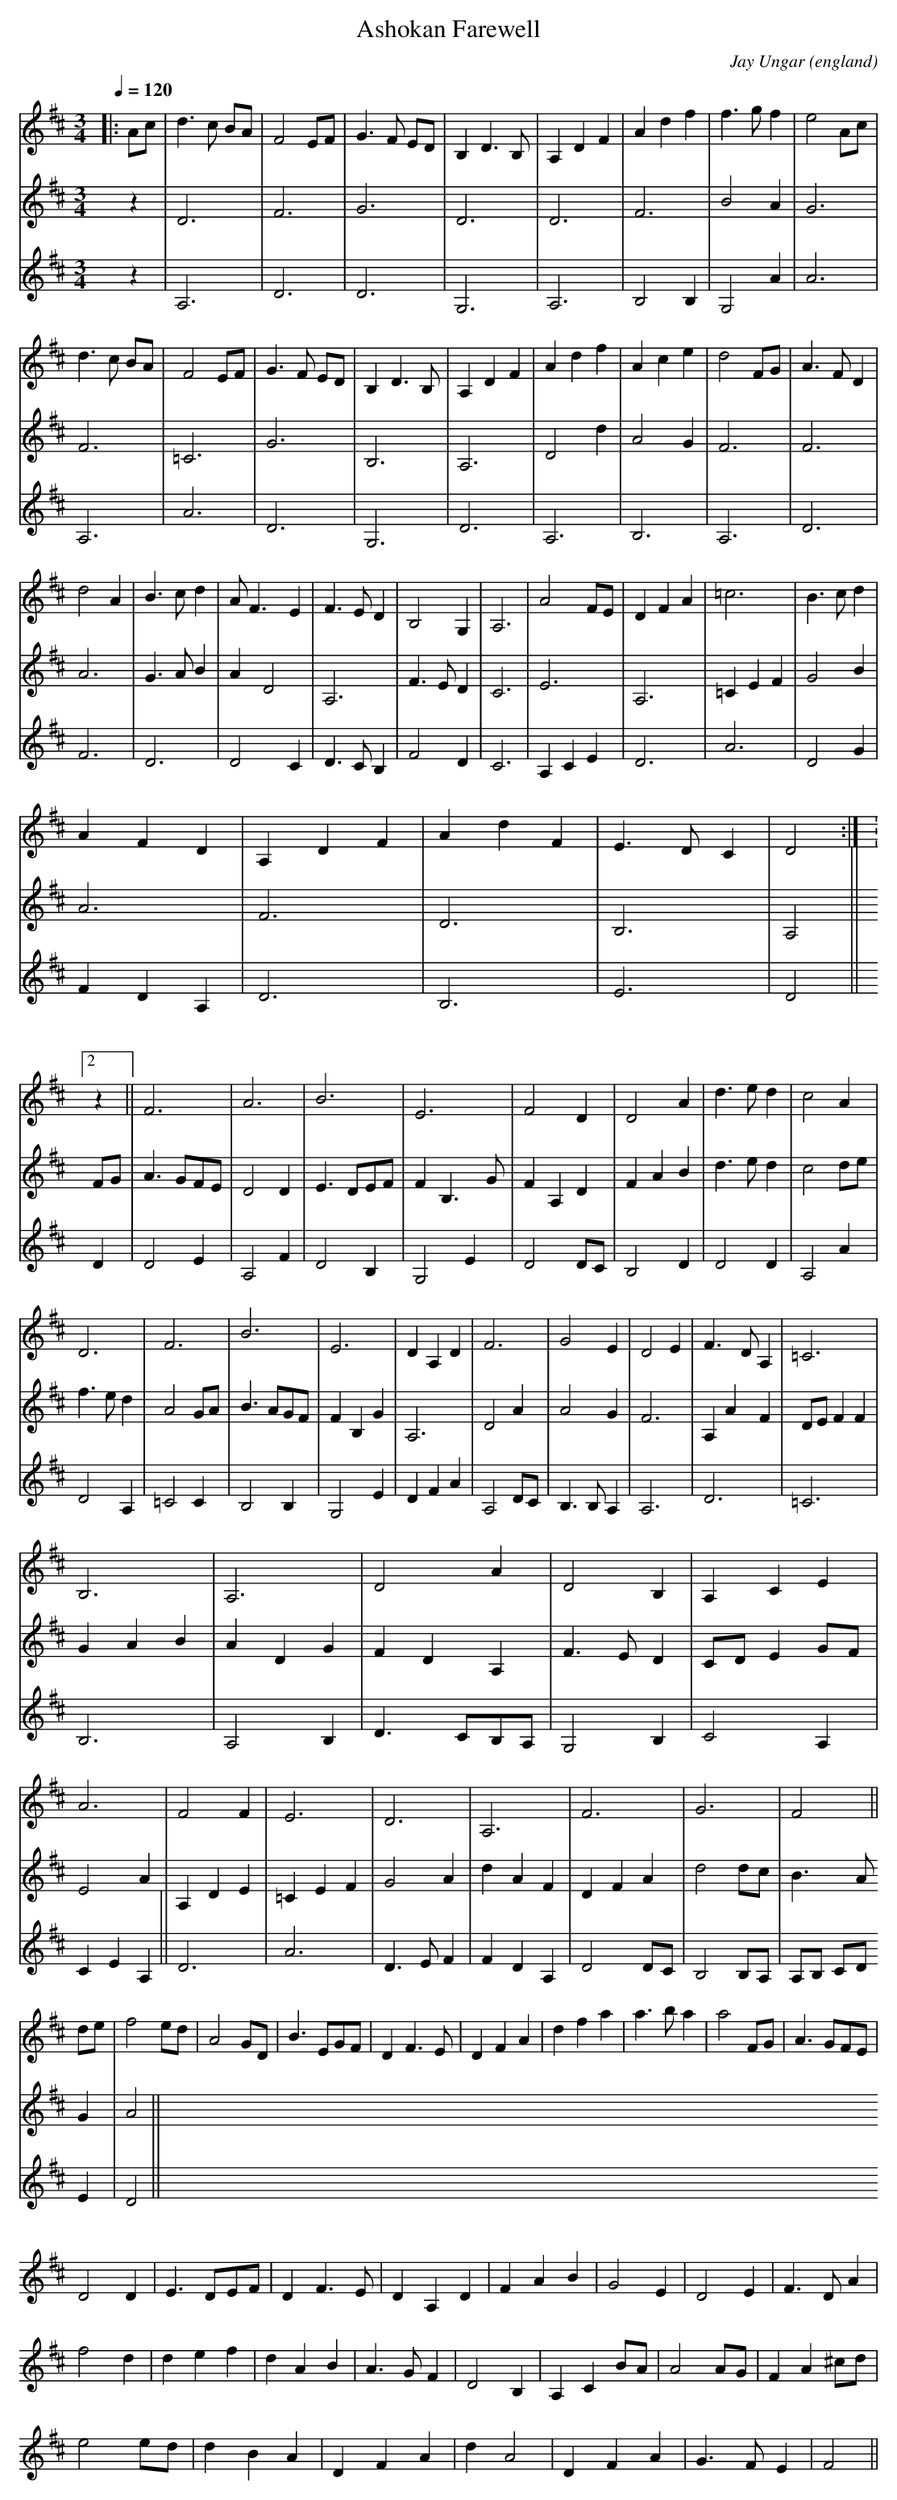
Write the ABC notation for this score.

X:1
T: Ashokan Farewell
O:england
M:3/4
C: Jay Ungar
Q:1/4=120
K:D
V:1
|:Ac|d3 c BA|F4 EF|G3 F ED|B,2 D3 B,|A,2 D2 F2|A2 d2 f2|f3 g f2|e4 Ac|
d3 c BA|F4 EF|G3 F ED|B,2 D3 B,|A,2 D2 F2|A2 d2 f2|A2 c2 e2|d4 FG|A3 F D2|
d4 A2|B3 c d2|A F3 E2|F3 E D2|B,4 G,2|A,6|A4 FE|D2 F2 A2|=c6|B3 c d2|
A2 F2 D2|A,2 D2 F2|A2 d2 F2|E3 D C2|D4:|V:2
z2||F6|A6|B6|E6|F4D2|D4A2|d3ed2|c4A2|
D6|F6|B6|E6|D2A,2D2|F6|G4E2|D4E2|F3DA,2|=C6|
B,6|A,6|D4A2|D4B,2|A,2C2E2|A6|F4F2|E6|D6|A,6|F6|G6|F4||
de|f4ed|A4 GD|B3 EGF|D2F3E|D2F2A2|d2f2a2|a3ba2|a4FG|A3 GFE|
D4D2|E3DEF|D2F3E|D2A,2D2|F2A2B2|G4E2|D4E2|F3DA2|
f4d2|d2e2f2|d2A2B2|A3GF2|D4B,2|A,2C2BA|A4AG|F2A2^cd|
e4ed|d2B2A2|D2F2A2|d2A4|D2F2A2|G3FE2|F4||
V:3
z2|D6|F6|G6|D6|D6|F6|B4A2|G6|F6|=C6|G6|B,6|A,6|D4d2|A4G2|F6|F6|A6|
G3AB2|A2D4|A,6|F3ED2|C6|E6|A,6|=C2E2F2|G4B2|A6|F6|D6|B,6|A,4||
FG|A3 GFE|D4D2|E3 DEF|F2B,3G|F2A,2D2|F2A2B2|d3ed2|c4de|f3ed2|A4GA|B3AGF|F2B,2G2|A,6|
D4A2|A4G2|F6|A,2A2F2|DEF2F2|G2A2B2|A2D2G2|F2D2A,2|F3ED2|CDE2GF|E4A2|A,2D2E2|=C2E2F2|
G4A2|d2A2F2|D2F2A2|d4dc|B3AG2|A4||
V:4
z2|A,6|D6|D6|G,6|A,6|B,4B,2|G,4A2|A6|A,6|A6|D6|G,6|D6|A,6|B,6|A,6|D6|
F6|D6|D4C2|D3CB,2|F4D2|C6|A,2C2E2|D6|A6|D4G2|F2D2A,2|D6|B,6|E6|D4||
D2|D4E2|A,4F2|D4B,2|G,4E2|D4DC|B,4D2|D4D2|A,4A2|D4A,2|=C4C2|B,4B,2|
G,4E2| D2F2A2|A,4DC|B,3B,A,2|A,6|D6|=C6|B,6|A,4B,2|D3CB,A,|G,4B,2|
C4A,2|C2E2A,2||D6|A6|D3EF2|F2D2A,2|D4DC|B,4B,A,|A,B, CD E2|D4||
